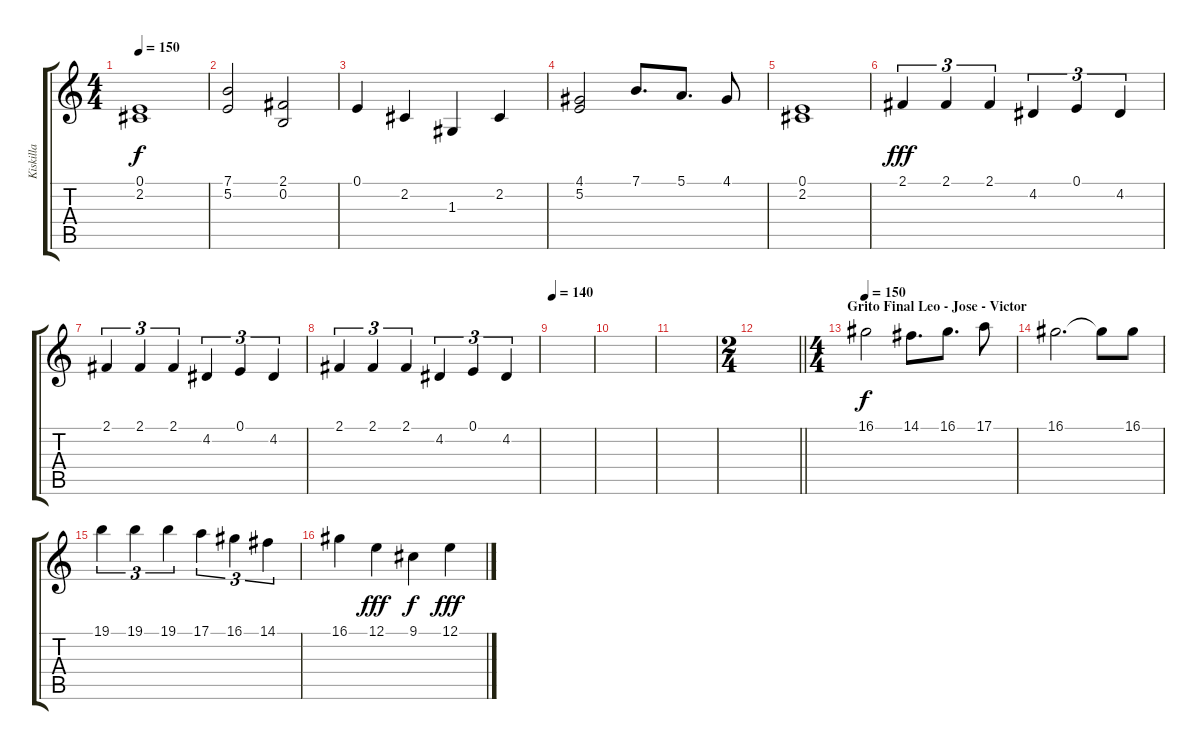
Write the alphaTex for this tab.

\track ("Kiskilla" "Kiskilla") {instrument acousticgrandpiano}
\staff {score tabs}
\tuning (E4 B3 G3 D3 A2 E2) {hide}
\ts (4 4)
\tempo 150
\clef g2
\ks c
(0.1{t} 2.2{t}).1{dy f} |
(7.1 5.2).2 (2.1 0.2).2 |
0.1.4 2.2.4 1.3.4 2.2.4 |
(4.1 5.2).2 7.1.8{d} 5.1.8{d} 4.1.8 |
(0.1 2.2).1 |
2.1.4{tu (3 2) dy fff} 2.1.4{tu (3 2)} 2.1.4{tu (3 2)} 4.2.4{tu (3 2)} 0.1.4{tu (3 2)} 4.2.4{tu (3 2)} |
2.1.4{tu (3 2)} 2.1.4{tu (3 2)} 2.1.4{tu (3 2)} 4.2.4{tu (3 2)} 0.1.4{tu (3 2)} 4.2.4{tu (3 2)} |
2.1.4{tu (3 2)} 2.1.4{tu (3 2)} 2.1.4{tu (3 2)} 4.2.4{tu (3 2)} 0.1.4{tu (3 2)} 4.2.4{tu (3 2)} |
\tempo 140
|
|
|
\ts (2 4)
\barLineRight lightlight
|
\ts (4 4)
\section ("" "Grito Final Leo - Jose - Victor")
\tempo 150
16.1.2{dy f volume 16} 14.1.8{d} 16.1.8{d} 17.1.8 |
16.1.2{d} 16.1{t}.8 16.1.8 |
19.1.4{tu (3 2)} 19.1.4{tu (3 2)} 19.1.4{tu (3 2)} 17.1.4{tu (3 2)} 16.1.4{tu (3 2)} 14.1.4{tu (3 2)} |
16.1.4 12.1.4{dy fff} 9.1.4{dy f} 12.1.4{dy fff}
